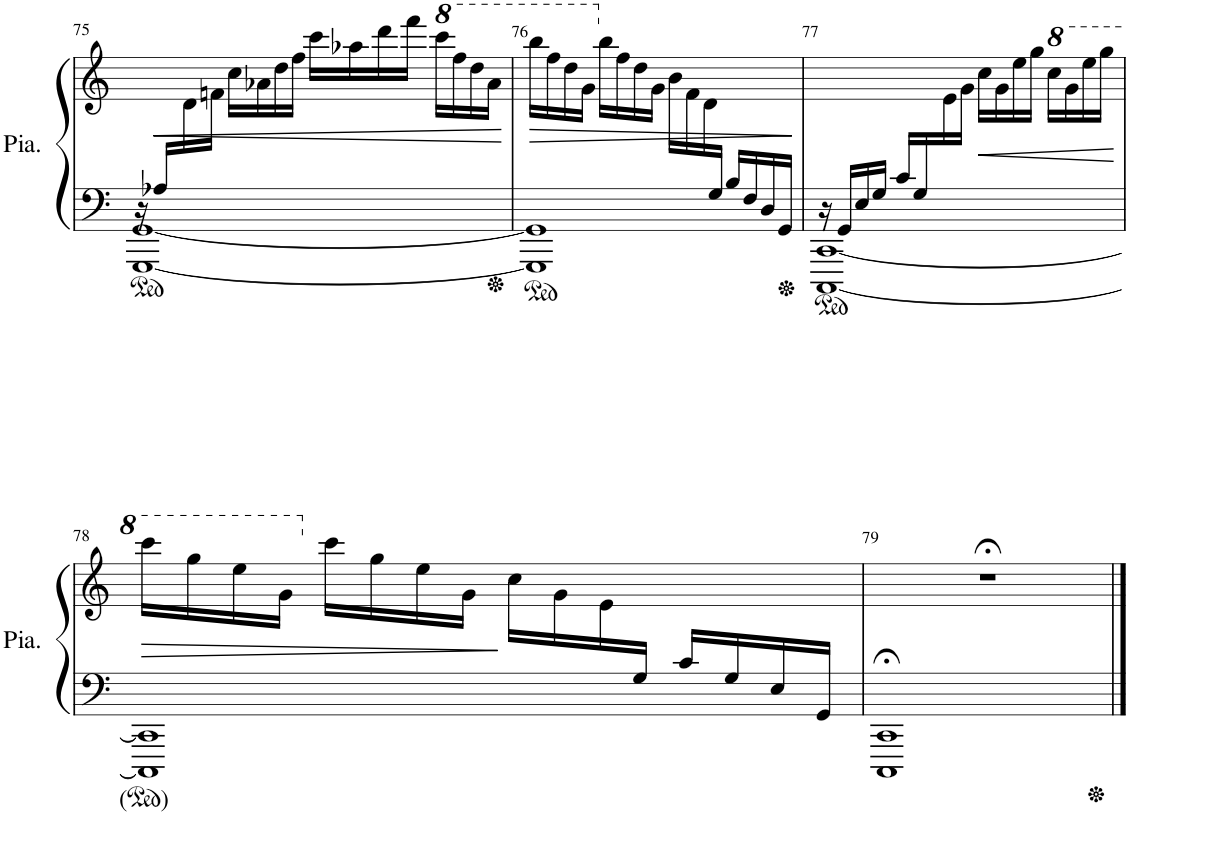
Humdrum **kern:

**kern	**kern	**dynam
*part1	*part1	*part1
*staff2	*staff1	*staff1/2
*I"Piano	*	*
*I'Pia.	*	*
!!LO:PB:g=z
*clefF4	*clefG2	*
*k[]	*k[]	*
*M4/4	*M4/4	*
*met(c)	*met(c)	*
=75	=75	=75
*^	*	*
16ryy	[1GGG [<1GG	16r	.
!	!	!	!LO:HP:b=2
16A-X/LL	.	16ryy	<
2..ryy	.	16d\	.
.	.	16fn\JJ	.
.	.	16cc\LL	.
.	.	16a-X\	.
.	.	16dd\	.
.	.	16ff\JJ	.
.	.	16ccc\LL	.
.	.	16aa-X\	.
.	.	16ddd\	.
.	.	16fff\JJ	.
*	*	*8va	*
.	.	16cccc\LL	.
.	.	16fff\	.
.	.	16ddd\	.
.	.	16aa-\JJ	.
*v	*v	*	*
.	.	[
=76	=76	=76
*^	*	*
!	!	!	!LO:HP:b
8.ryy	1GGG] 1GG]	16bbb\LL	>
.	.	16fff\	.
.	.	16ddd\	.
.	.	16gg\JJ	.
*	*	*X8va	*
.	.	16bb\LL	.
.	.	16ff\	.
.	.	16dd\	.
.	.	16g\JJ	.
.	.	16b\LL	.
.	.	16f\	.
.	.	16d\	.
16G/JJ	.	4ryy	.
16B/LL	.	.	.
16F/	.	.	.
16D/	.	.	.
16GG/JJ	.	16ryy	.
*v	*v	*	*
.	.	]
=77	=77	=77
*^	*	*
16ryy	[1CCC [<1CC	16r	.
16GG/LL	.	16ryy	.
16E/	.	.	.
16G/JJ	.	.	.
16c/LL	.	.	.
16G/	.	.	.
2ryy	.	16e\	.
.	.	16g\JJ	.
!	!	!	!LO:HP:b
.	.	16cc\LL	<
.	.	16g\	.
.	.	16ee\	.
.	.	16gg\JJ	.
*	*	*8va	*
.	.	16ccc\LL	.
.	.	16gg\	.
8ryy	.	16eee\	.
.	.	16ggg\JJ	.
*v	*v	*	*
.	.	[
!!LO:LB:g=z
=78	=78	=78
*^	*	*
!	!	!	!LO:HP:b
8.ryy	1CCC] 1CC]	16cccc\LL	>
.	.	16ggg\	.
.	.	16eee\	.
.	.	16gg\JJ	.
*	*	*X8va	*
.	.	16ccc\LL	.
.	.	16gg\	.
.	.	16ee\	.
.	.	16g\JJ	.
.	.	16cc\LL	]
.	.	16g\	.
.	.	16e\	.
16G/JJ	.	4ryy	.
16c/LL	.	.	.
16G/	.	.	.
16E/	.	.	.
16GG/JJ	.	16ryy	.
*v	*v	*	*
=79	=79	=79
1CCC;< 1CC;<	1r;<	.
==	==	==
*-	*-	*-
